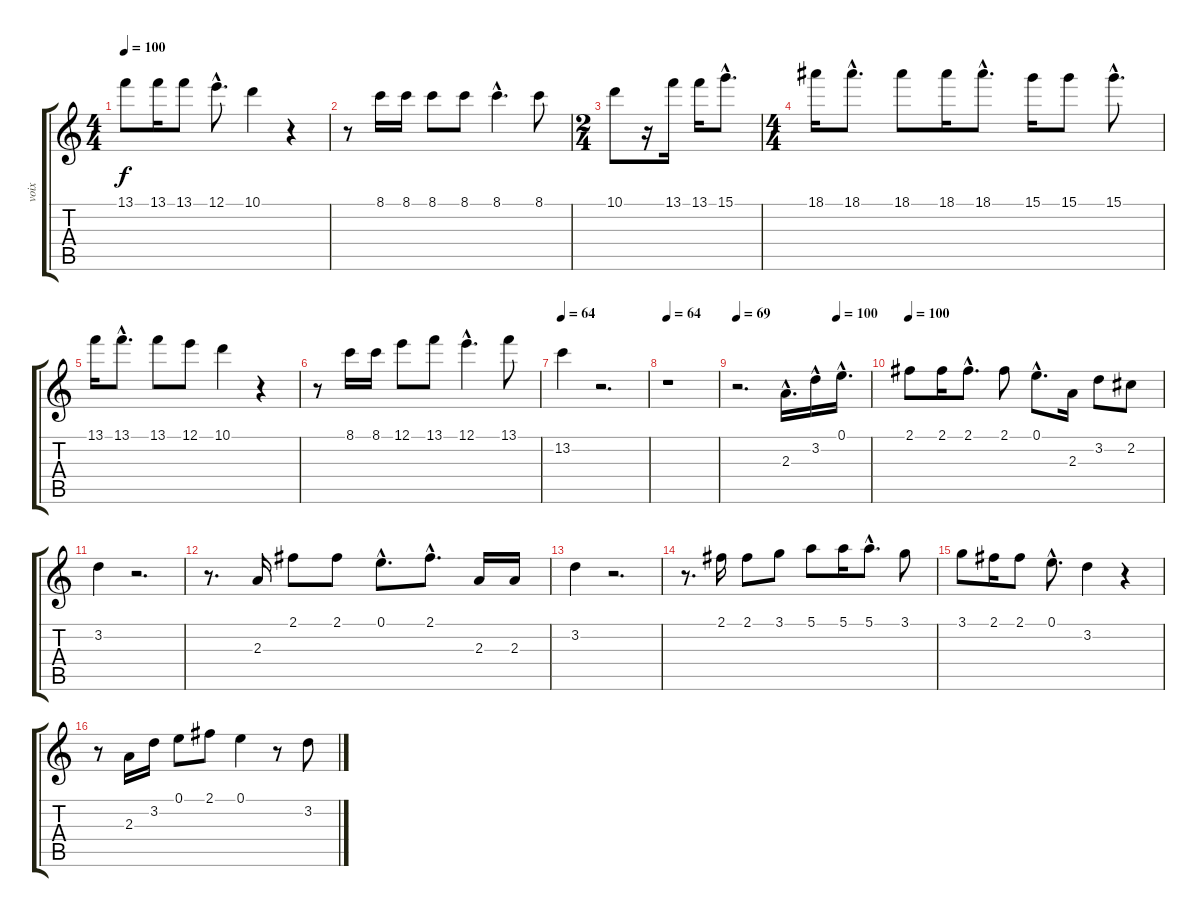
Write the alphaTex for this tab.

\track ("voix" "voix") {instrument acousticguitarnylon}
\staff {score tabs}
\tuning (E4 B3 G3 D3 A2 E2) {hide}
\ts (4 4)
\tempo 100
\clef g2
\ks c
13.1.8{dy f} 13.1.16 13.1.8 12.1{hac}.8{d} 10.1.4 r.4 |
r.8 8.1.16 8.1.16 8.1.8 8.1.8 8.1{hac}.4{d} 8.1.8 |
\ts (2 4)
10.1.8 r.16 13.1.16 13.1.16 15.1{hac}.8{d} |
\ts (4 4)
18.1.16 18.1{hac}.8{d} 18.1.8 18.1.16 18.1{hac}.8{d} 15.1.16 15.1.8 15.1{hac}.8{d} |
13.1.16 13.1{hac}.8{d} 13.1.8 12.1.8 10.1.4 r.4 |
r.8 8.1.16 8.1.16 12.1.8 13.1.8 12.1{hac}.4{d} 13.1.8 |
\tempo 64
13.2.4 r.2{d} |
\tempo 64
r.1 |
\tempo 69
\tempo (100 0.75)
r.2{d} 2.3{hac}.16{d} 3.2{hac}.16 0.1{hac}.16{d} |
\tempo 100
2.1.8 2.1.16 2.1{hac}.8{d} 2.1.8 0.1{hac}.8{d} 2.3.16 3.2.8 2.2.8 |
3.2.4 r.2{d} |
r.8{d} 2.3.16 2.1.8 2.1.8 0.1{hac}.8{d} 2.1{hac}.8{d} 2.3.16 2.3.16 |
3.2.4 r.2{d} |
r.8{d} 2.1.16 2.1.8 3.1.8 5.1.8 5.1.16 5.1{hac}.8{d} 3.1.8 |
3.1.8 2.1.16 2.1.8 0.1{hac}.8{d} 3.2.4 r.4 |
r.8 2.3.16 3.2.16 0.1.8 2.1.8 0.1.4 r.8 3.2.8
